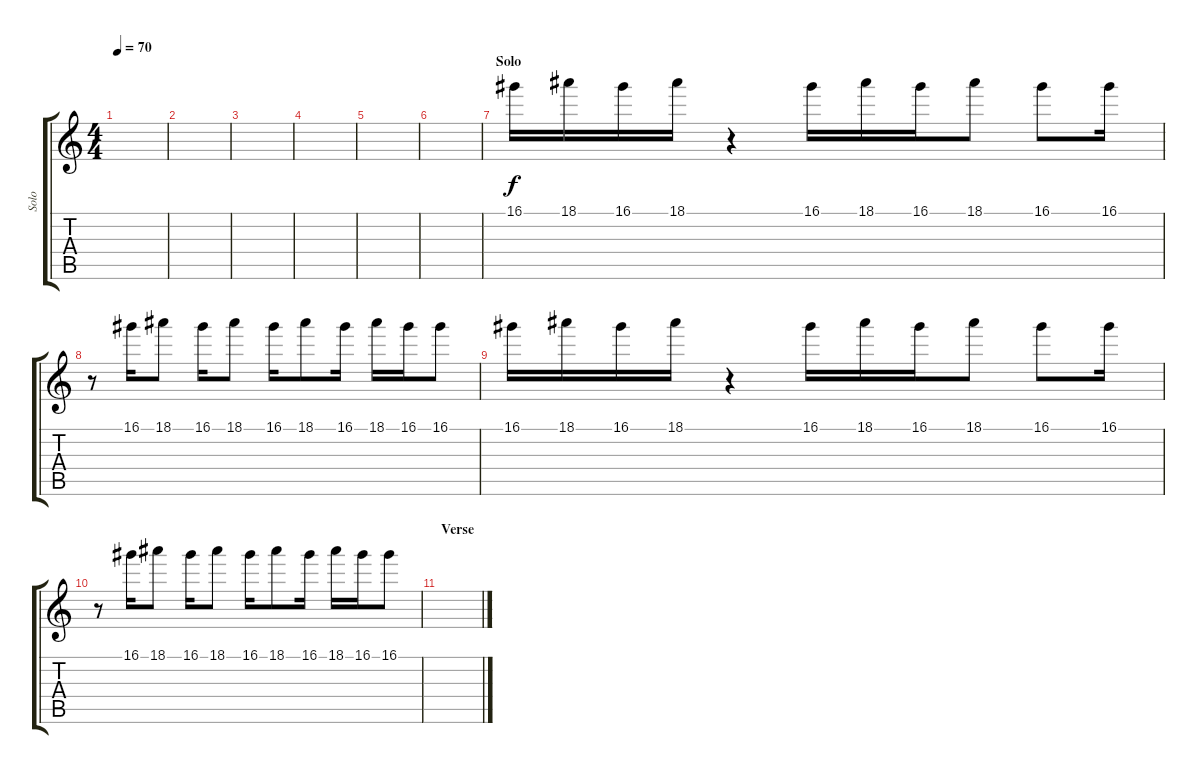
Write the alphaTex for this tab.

\track ("Solo" "Solo") {instrument distortionguitar}
\staff {score tabs}
\tuning (E4 B3 G3 D3 A2 E2) {hide}
\ts (4 4)
\tempo 70
\clef g2
\ks c
|
|
|
|
|
|
\section ("" "Solo")
16.1.16 18.1.16 16.1.16 18.1.16 r.4 16.1.16 18.1.16 16.1.16 18.1.8 16.1.8 16.1.16 |
r.8 16.1.16 18.1.8 16.1.16 18.1.8 16.1.16 18.1.8 16.1.16 18.1.16 16.1.16 16.1.8 |
16.1.16 18.1.16 16.1.16 18.1.16 r.4 16.1.16 18.1.16 16.1.16 18.1.8 16.1.8 16.1.16 |
r.8 16.1.16 18.1.8 16.1.16 18.1.8 16.1.16 18.1.8 16.1.16 18.1.16 16.1.16 16.1.8 |
\section ("" "Verse")
